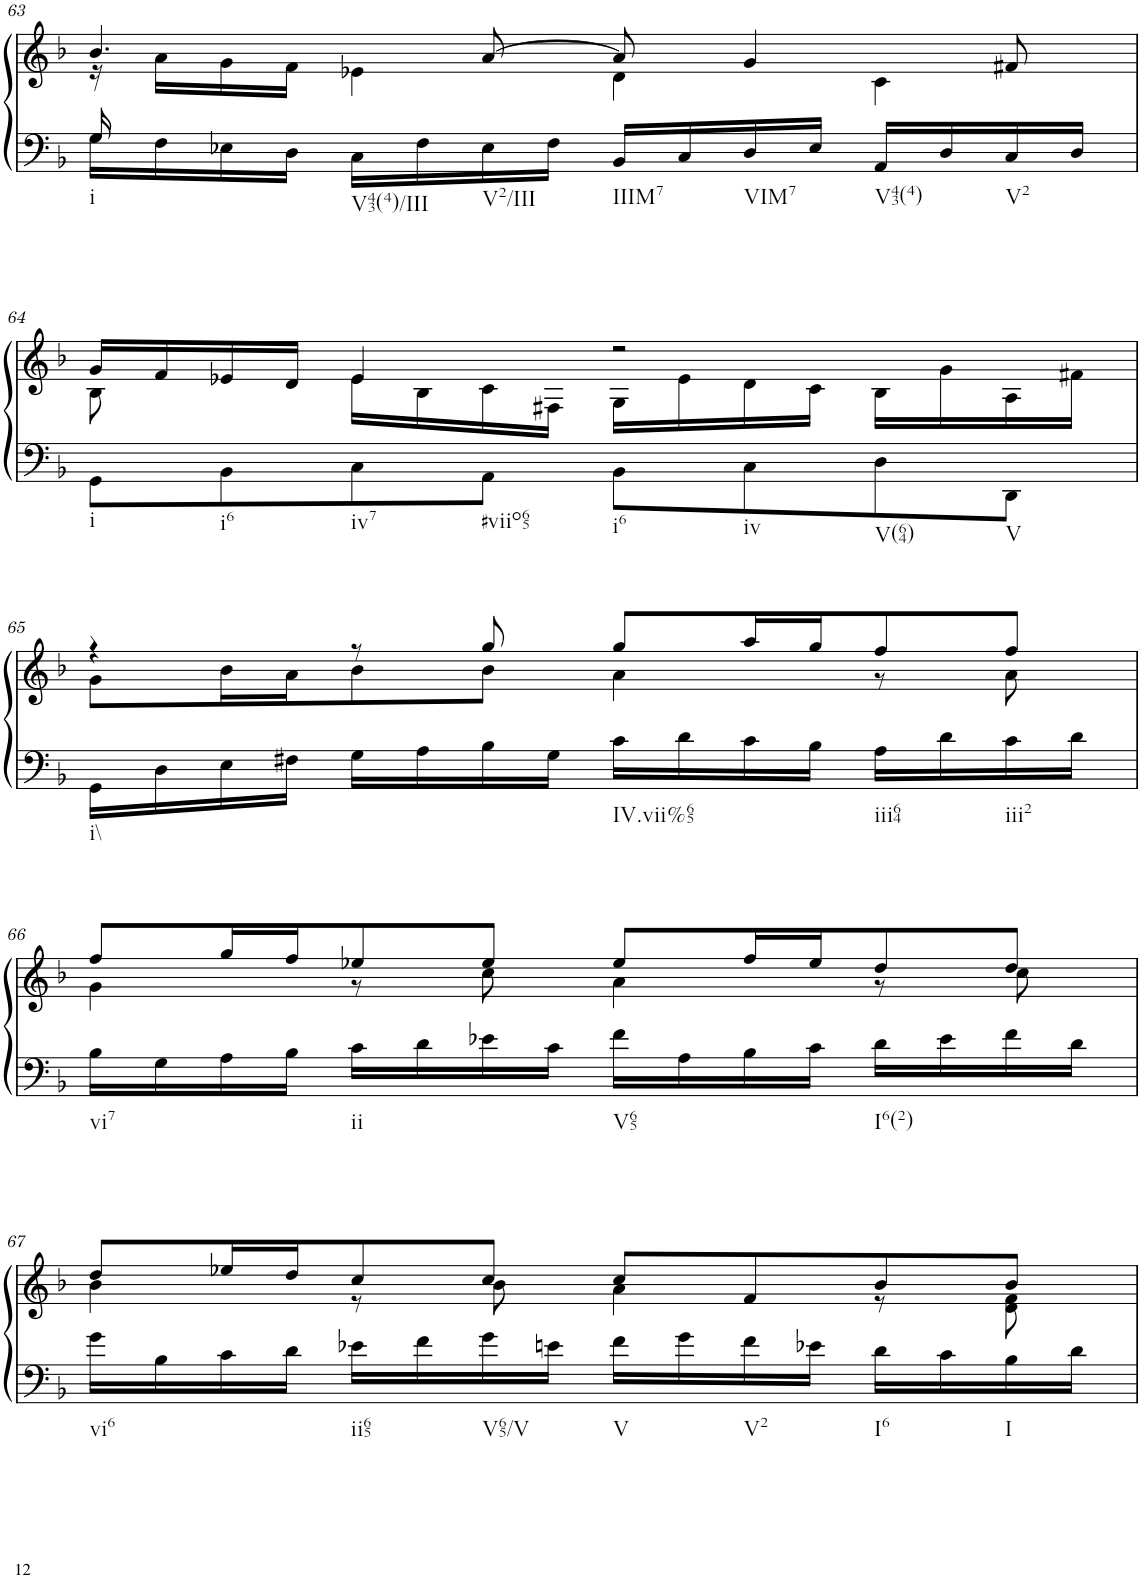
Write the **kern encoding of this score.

**kern	**kern
*part1	*part1
*staff2	*staff1
*I"Klavier linke Hand	*
!!LO:PB:g=z
*clefF4	*clefG2
*k[b-]	*k[b-]
*M2/2	*M2/2
=63	=63
*^	*^
!LO:TX:b:t=i	!	!	!
16G/	16G\LL	4.b-/	16r
!LO:TX:b:t=V43(4)/III	!	!	!
!LO:TX:b:t=V2/III	!	!	!
4..ryy	16F\	.	16a\LL
.	16E-X\	.	16g\
.	16D\JJ	.	16f\JJ
.	16C\LL	.	4e-X\
.	16F\	.	.
.	16E-\	[8a/	.
.	16F\JJ	.	.
!LO:TX:b:t=IIIM7	!	!	!
16BB-/LL	2ryy	8a/]	4d\
16C/	.	.	.
!LO:TX:b:t=VIM7	!	!	!
16D/	.	4g/	.
16E-/JJ	.	.	.
!LO:TX:b:t=V43(4)	!	!	!
16AA/LL	.	.	4c\
16D/	.	.	.
!LO:TX:b:t=V2	!	!	!
16C/	.	8f#X/	.
16D/JJ	.	.	.
!!LO:LB:g=z	!!
=64	=64	=64	=64
!LO:TX:b:t=i	!	!	!
!LO:TX:b:t=i6	!	!	!
!LO:TX:b:t=iv7	!	!	!
!LO:TX:b:t=#viio65	!	!	!
!LO:TX:b:t=i6	!	!	!
!LO:TX:b:t=iv	!	!	!
!LO:TX:b:t=V(64)	!	!	!
!LO:TX:b:t=V	!	!	!
1ryy	8GG\L	16g/LL	8B-\
.	.	16f/	.
.	8BB-\	16e-X/	8ryy
.	.	16d/JJ	.
.	8C\	4e-/	16e-\LL
.	.	.	16B-\
.	8AA\J	.	16c\
.	.	.	16F#X\JJ
.	8BB-\L	2r	16G\LL
.	.	.	16e-\
.	8C\	.	16d\
.	.	.	16c\JJ
.	8D\	.	16B-\LL
.	.	.	16g\
.	8DD\J	.	16A\
.	.	.	16f#X\JJ
!!LO:LB:g=z	!!
=65	=65	=65	=65
!LO:TX:b:t=i\\	!	!	!
4ryy	16GG\LL	4r	8g\L
.	16D\	.	.
.	16E\	.	16b-\L
.	16F#X\JJ	.	16a\J
16G\LL	2.ryy	8r	8b-\
16A\	.	.	.
16B-\	.	8gg/	8b-\J
16G\JJ	.	.	.
!LO:TX:b:t=IV.vii%65	!	!	!
16c\LL	.	8gg/L	4a\
16d\	.	.	.
16c\	.	16aa/L	.
16B-\JJ	.	16gg/J	.
!LO:TX:b:t=iii64	!	!	!
16A\LL	.	8ff/	8r
16d\	.	.	.
!LO:TX:b:t=iii2	!	!	!
16c\	.	8ff/J	8a\
16d\JJ	.	.	.
*v	*v	*	*
!!LO:LB:g=z	!!
=66	=66	=66
!LO:TX:b:t=vi7	!	!
16B-\LL	8ff/L	4g\
16G\	.	.
16A\	16gg/L	.
16B-\JJ	16ff/J	.
!LO:TX:b:t=ii	!	!
16c\LL	8ee-X/	8r
16d\	.	.
16e-X\	8ee-/J	8cc\
16c\JJ	.	.
!LO:TX:b:t=V65	!	!
16f\LL	8ee-/L	4a\
16A\	.	.
16B-\	16ff/L	.
16c\JJ	16ee-/J	.
!LO:TX:b:t=I6(2)	!	!
16d\LL	8dd/	8r
16e-\	.	.
16f\	8dd/J	8cc\
16d\JJ	.	.
!!LO:LB:g=z	!!
=67	=67	=67
!LO:TX:b:t=vi6	!	!
16g\LL	8dd/L	4b-\
16B-\	.	.
16c\	16ee-X/L	.
16d\JJ	16dd/J	.
!LO:TX:b:t=ii65	!	!
16e-X\LL	8cc/	8r
16f\	.	.
!LO:TX:b:t=V65/V	!	!
16g\	8cc/J	8b-\
16en\JJ	.	.
!LO:TX:b:t=V	!	!
16f\LL	8cc/L	4a\
16g\	.	.
!LO:TX:b:t=V2	!	!
16f\	8f/	.
16e-X\JJ	.	.
!LO:TX:b:t=I6	!	!
16d\LL	8b-/	8r
16c\	.	.
!LO:TX:b:t=I	!	!
16B-\	8b-/J	8d\ 8f\
16d\JJ	.	.
*	*v	*v
=	=
*-	*-
